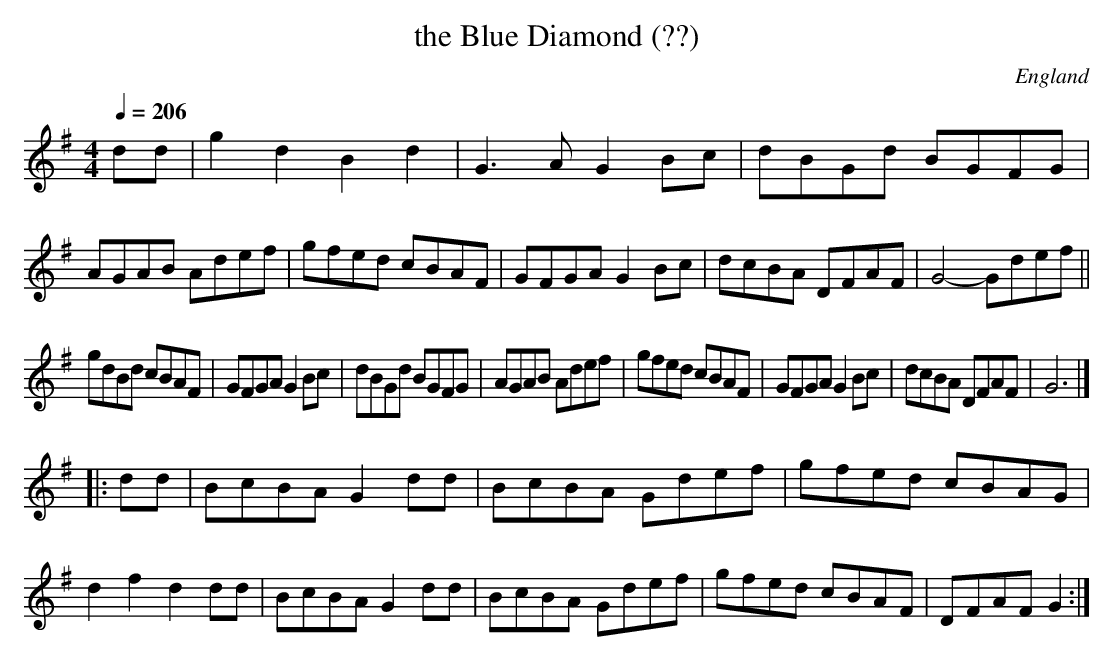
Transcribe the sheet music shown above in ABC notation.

X:1
T:the Blue Diamond (??)
L:1/8
M:4/4
O:England
Q:1/4=206
K:G
dd | \
g2d2 B2d2 | G3A G2 Bc | dBGd BGFG | AGAB Adef | \
gfed cBAF | GFGA G2Bc | dcBA DFAF | G4- Gdef ||
gdBd cBAF | GFGA G2Bc | dBGd BGFG | AGAB Adef | \
gfed cBAF | GFGA G2Bc | dcBA DFAF | G6 |]
|: dd | \
BcBA G2dd | BcBA Gdef | gfed cBAG | d2f2 d2dd | \
BcBA G2dd | BcBA Gdef | gfed cBAF | DFAF G2 :|
